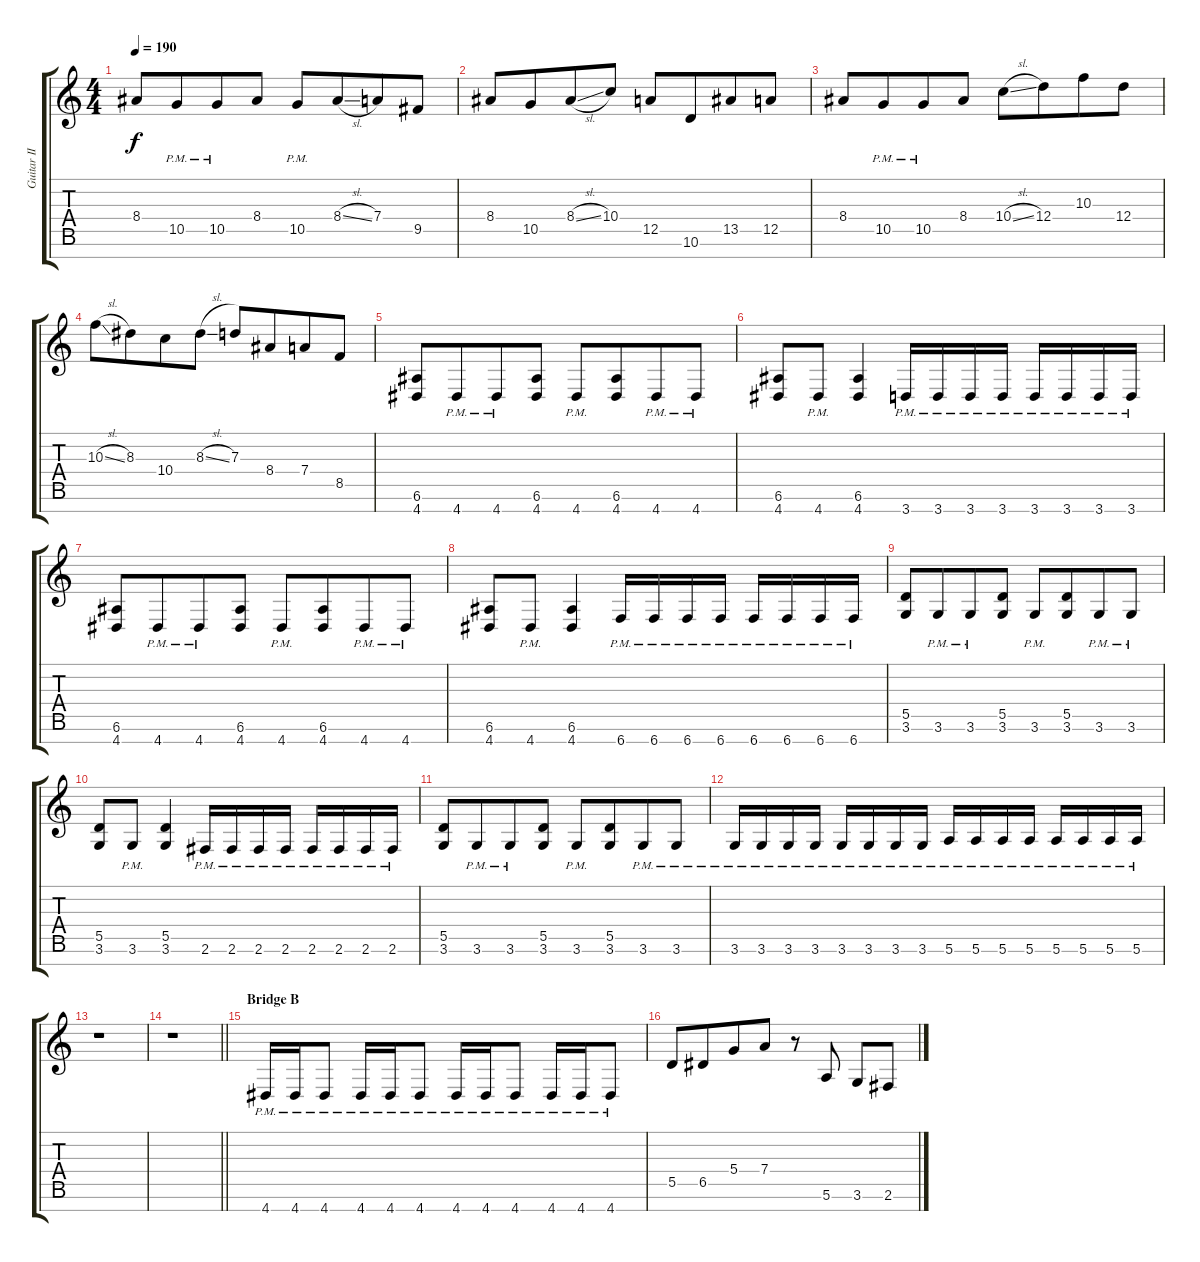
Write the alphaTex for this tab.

\track ("Guitar II" "Guitar II") {instrument distortionguitar}
\staff {score tabs}
\tuning (E4 B3 G3 D3 A2 E2 B1) {hide}
\ts (4 4)
\tempo 190
\clef g2
\ks c
8.4.8{dy f} 10.5{pm}.8{beam merge} 10.5{pm}.8 8.4.8 10.5{pm}.8 8.4{sl}.8{beam merge} 7.4.8 9.5.8 |
8.4.8 10.5.8{beam merge} 8.4{sl}.8 10.4.8 12.5.8 10.6.8{beam merge} 13.5.8 12.5.8 |
8.4.8 10.5{pm}.8{beam merge} 10.5{pm}.8 8.4.8 10.4{sl}.8 12.4.8{beam merge} 10.3.8 12.4.8 |
10.3{sl}.8 8.3.8{beam merge} 10.4.8 8.3{sl}.8 7.3.8 8.4.8{beam merge} 7.4.8 8.5.8 |
(6.6 4.7).8 4.7{pm}.8{beam merge} 4.7{pm}.8 (6.6 4.7).8 4.7{pm}.8 (6.6 4.7).8{beam merge} 4.7{pm}.8 4.7{pm}.8 |
(6.6 4.7).8 4.7{pm}.8{beam merge} (6.6 4.7).4 3.7{pm}.16 3.7{pm}.16 3.7{pm}.16 3.7{pm}.16 3.7{pm}.16 3.7{pm}.16 3.7{pm}.16 3.7{pm}.16 |
(6.6 4.7).8 4.7{pm}.8{beam merge} 4.7{pm}.8 (6.6 4.7).8 4.7{pm}.8 (6.6 4.7).8{beam merge} 4.7{pm}.8 4.7{pm}.8 |
(6.6 4.7).8 4.7{pm}.8{beam merge} (6.6 4.7).4 6.7{pm}.16 6.7{pm}.16 6.7{pm}.16 6.7{pm}.16 6.7{pm}.16 6.7{pm}.16 6.7{pm}.16 6.7{pm}.16 |
(5.5 3.6).8 3.6{pm}.8{beam merge} 3.6{pm}.8 (5.5 3.6).8 3.6{pm}.8 (5.5 3.6).8{beam merge} 3.6{pm}.8 3.6{pm}.8 |
(5.5 3.6).8 3.6{pm}.8{beam merge} (5.5 3.6).4 2.6{pm}.16 2.6{pm}.16 2.6{pm}.16 2.6{pm}.16 2.6{pm}.16 2.6{pm}.16 2.6{pm}.16 2.6{pm}.16 |
(5.5 3.6).8 3.6{pm}.8{beam merge} 3.6{pm}.8 (5.5 3.6).8 3.6{pm}.8 (5.5 3.6).8{beam merge} 3.6{pm}.8 3.6{pm}.8 |
3.6{pm}.16 3.6{pm}.16{beam merge} 3.6{pm}.16 3.6{pm}.16 3.6{pm}.16 3.6{pm}.16 3.6{pm}.16 3.6{pm}.16 5.6{pm}.16 5.6{pm}.16 5.6{pm}.16 5.6{pm}.16 5.6{pm}.16 5.6{pm}.16 5.6{pm}.16 5.6{pm}.16 |
r.1 |
\barLineRight lightlight
r.1 |
\section ("" "Bridge B")
4.7{pm}.16 4.7{pm}.16 4.7{pm}.8 4.7{pm}.16 4.7{pm}.16 4.7{pm}.8 4.7{pm}.16 4.7{pm}.16 4.7{pm}.8 4.7{pm}.16 4.7{pm}.16 4.7{pm}.8 |
5.5.8 6.5.8{beam merge} 5.4.8 7.4.8 r.8 5.6.8 3.6.8 2.6.8
